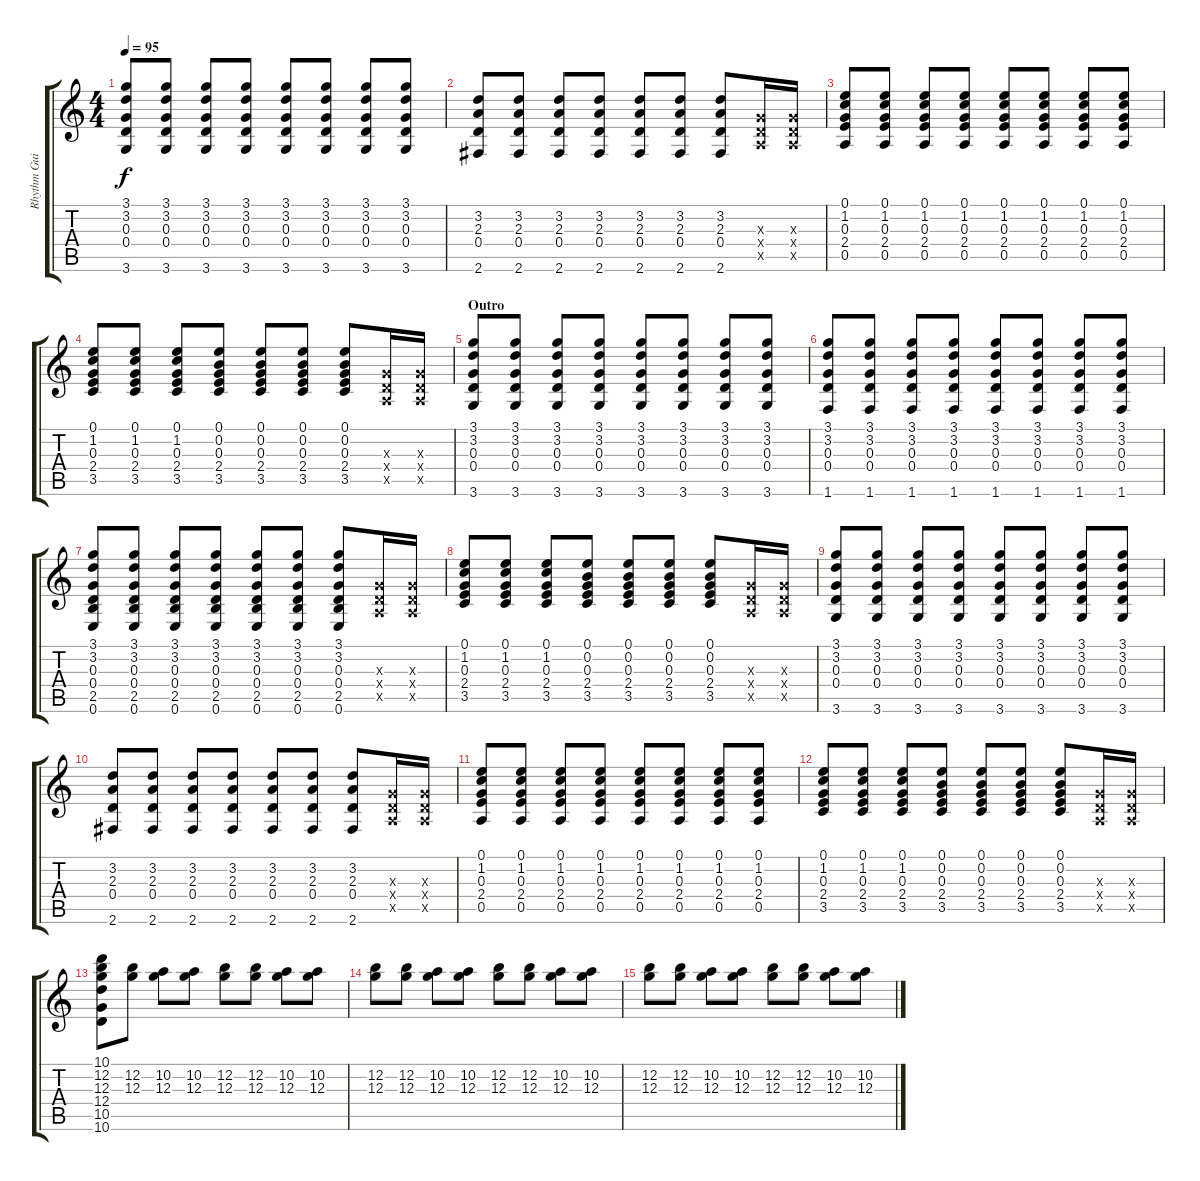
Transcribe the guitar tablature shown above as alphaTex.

\track ("Rhythm Guitar" "Rhythm Gui") {instrument electricguitarjazz}
\staff {score tabs}
\tuning (E4 B3 G3 D3 A2 E2) {hide}
\ts (4 4)
\tempo 95
\clef g2
\ks c
(3.1 3.2 0.3 0.4 3.6).8{dy f} (3.1 3.2 0.3 0.4 3.6).8 (3.1 3.2 0.3 0.4 3.6).8 (3.1 3.2 0.3 0.4 3.6).8 (3.1 3.2 0.3 0.4 3.6).8 (3.1 3.2 0.3 0.4 3.6).8 (3.1 3.2 0.3 0.4 3.6).8 (3.1 3.2 0.3 0.4 3.6).8 |
(3.2 2.3 0.4 2.6).8 (3.2 2.3 0.4 2.6).8 (3.2 2.3 0.4 2.6).8 (3.2 2.3 0.4 2.6).8 (3.2 2.3 0.4 2.6).8 (3.2 2.3 0.4 2.6).8 (3.2 2.3 0.4 2.6).8 (0.3{x} 0.4{x} 0.5{x}).16 (0.3{x} 0.4{x} 0.5{x}).16 |
(0.1 1.2 0.3 2.4 0.5).8 (0.1 1.2 0.3 2.4 0.5).8 (0.1 1.2 0.3 2.4 0.5).8 (0.1 1.2 0.3 2.4 0.5).8 (0.1 1.2 0.3 2.4 0.5).8 (0.1 1.2 0.3 2.4 0.5).8 (0.1 1.2 0.3 2.4 0.5).8 (0.1 1.2 0.3 2.4 0.5).8 |
(0.1 1.2 0.3 2.4 3.5).8 (0.1 1.2 0.3 2.4 3.5).8 (0.1 1.2 0.3 2.4 3.5).8 (0.1 0.2 0.3 2.4 3.5).8 (0.1 0.2 0.3 2.4 3.5).8 (0.1 0.2 0.3 2.4 3.5).8 (0.1 0.2 0.3 2.4 3.5).8 (0.3{x} 0.4{x} 0.5{x}).16 (0.3{x} 0.4{x} 0.5{x}).16 |
\section ("" "Outro")
(3.1 3.2 0.3 0.4 3.6).8{volume 12 instrument acousticguitarsteel} (3.1 3.2 0.3 0.4 3.6).8 (3.1 3.2 0.3 0.4 3.6).8 (3.1 3.2 0.3 0.4 3.6).8 (3.1 3.2 0.3 0.4 3.6).8 (3.1 3.2 0.3 0.4 3.6).8 (3.1 3.2 0.3 0.4 3.6).8 (3.1 3.2 0.3 0.4 3.6).8 |
(3.1 3.2 0.3 0.4 1.6).8 (3.1 3.2 0.3 0.4 1.6).8 (3.1 3.2 0.3 0.4 1.6).8 (3.1 3.2 0.3 0.4 1.6).8 (3.1 3.2 0.3 0.4 1.6).8 (3.1 3.2 0.3 0.4 1.6).8 (3.1 3.2 0.3 0.4 1.6).8 (3.1 3.2 0.3 0.4 1.6).8 |
(3.1 3.2 0.3 0.4 2.5 0.6).8 (3.1 3.2 0.3 0.4 2.5 0.6).8 (3.1 3.2 0.3 0.4 2.5 0.6).8 (3.1 3.2 0.3 0.4 2.5 0.6).8 (3.1 3.2 0.3 0.4 2.5 0.6).8 (3.1 3.2 0.3 0.4 2.5 0.6).8 (3.1 3.2 0.3 0.4 2.5 0.6).8 (0.3{x} 0.4{x} 0.5{x}).16 (0.3{x} 0.4{x} 0.5{x}).16 |
(0.1 1.2 0.3 2.4 3.5).8 (0.1 1.2 0.3 2.4 3.5).8 (0.1 1.2 0.3 2.4 3.5).8 (0.1 0.2 0.3 2.4 3.5).8 (0.1 0.2 0.3 2.4 3.5).8 (0.1 0.2 0.3 2.4 3.5).8 (0.1 0.2 0.3 2.4 3.5).8 (0.3{x} 0.4{x} 0.5{x}).16 (0.3{x} 0.4{x} 0.5{x}).16 |
(3.1 3.2 0.3 0.4 3.6).8 (3.1 3.2 0.3 0.4 3.6).8 (3.1 3.2 0.3 0.4 3.6).8 (3.1 3.2 0.3 0.4 3.6).8 (3.1 3.2 0.3 0.4 3.6).8 (3.1 3.2 0.3 0.4 3.6).8 (3.1 3.2 0.3 0.4 3.6).8 (3.1 3.2 0.3 0.4 3.6).8 |
(3.2 2.3 0.4 2.6).8 (3.2 2.3 0.4 2.6).8 (3.2 2.3 0.4 2.6).8 (3.2 2.3 0.4 2.6).8 (3.2 2.3 0.4 2.6).8 (3.2 2.3 0.4 2.6).8 (3.2 2.3 0.4 2.6).8 (0.3{x} 0.4{x} 0.5{x}).16 (0.3{x} 0.4{x} 0.5{x}).16 |
(0.1 1.2 0.3 2.4 0.5).8 (0.1 1.2 0.3 2.4 0.5).8 (0.1 1.2 0.3 2.4 0.5).8 (0.1 1.2 0.3 2.4 0.5).8 (0.1 1.2 0.3 2.4 0.5).8 (0.1 1.2 0.3 2.4 0.5).8 (0.1 1.2 0.3 2.4 0.5).8 (0.1 1.2 0.3 2.4 0.5).8 |
(0.1 1.2 0.3 2.4 3.5).8 (0.1 1.2 0.3 2.4 3.5).8 (0.1 1.2 0.3 2.4 3.5).8 (0.1 0.2 0.3 2.4 3.5).8 (0.1 0.2 0.3 2.4 3.5).8 (0.1 0.2 0.3 2.4 3.5).8 (0.1 0.2 0.3 2.4 3.5).8 (0.3{x} 0.4{x} 0.5{x}).16 (0.3{x} 0.4{x} 0.5{x}).16 |
(10.1 12.2 12.3 12.4 10.5 10.6).8{volume 9 instrument electricguitarjazz} (12.2 12.3).8 (10.2 12.3).8 (10.2 12.3).8 (12.2 12.3).8 (12.2 12.3).8 (10.2 12.3).8 (10.2 12.3).8 |
(12.2 12.3).8 (12.2 12.3).8 (10.2 12.3).8 (10.2 12.3).8 (12.2 12.3).8 (12.2 12.3).8 (10.2 12.3).8 (10.2 12.3).8 |
(12.2 12.3).8{volume 0} (12.2 12.3).8 (10.2 12.3).8 (10.2 12.3).8 (12.2 12.3).8 (12.2 12.3).8 (10.2 12.3).8 (10.2 12.3).8
